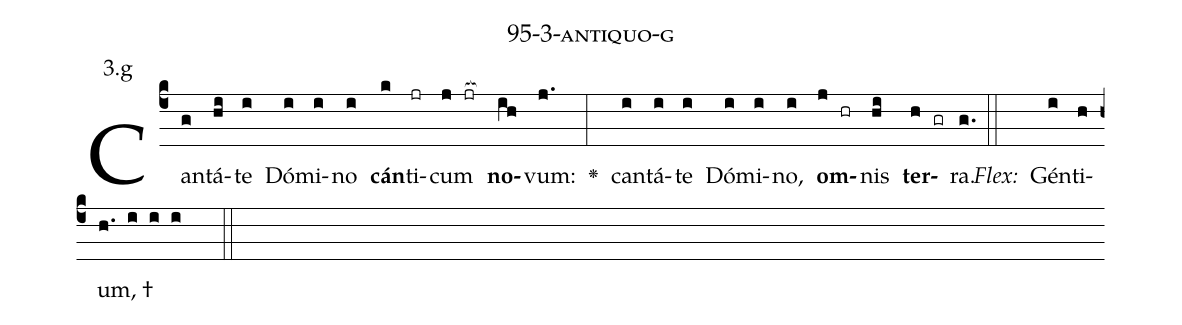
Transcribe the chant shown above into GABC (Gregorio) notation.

name: 95-3-antiquo-g;
annotation: 3.g;
%%
(c4)Can(g)tá(hi)te(i) Dó(i)mi(i)no(i) <b>cán</b>(k)ti(jr)cum(j jr[ocb:1{]) <b>no</b>(ih[ocb:0}])vum:(j.) <v>\greheightstar</v>(:) can(i)tá(i)te(i) Dó(i)mi(i)no,(i) <b>om</b>(j hr)nis(hi) <b>ter</b>(h gr)ra.(g.) (::)
<i>Flex:</i>()  Gén(i)ti(h)um, †(h. i i i  ::)

%E(i) u(i) o(j) u(hi) a(h) e.(g.) (::)
